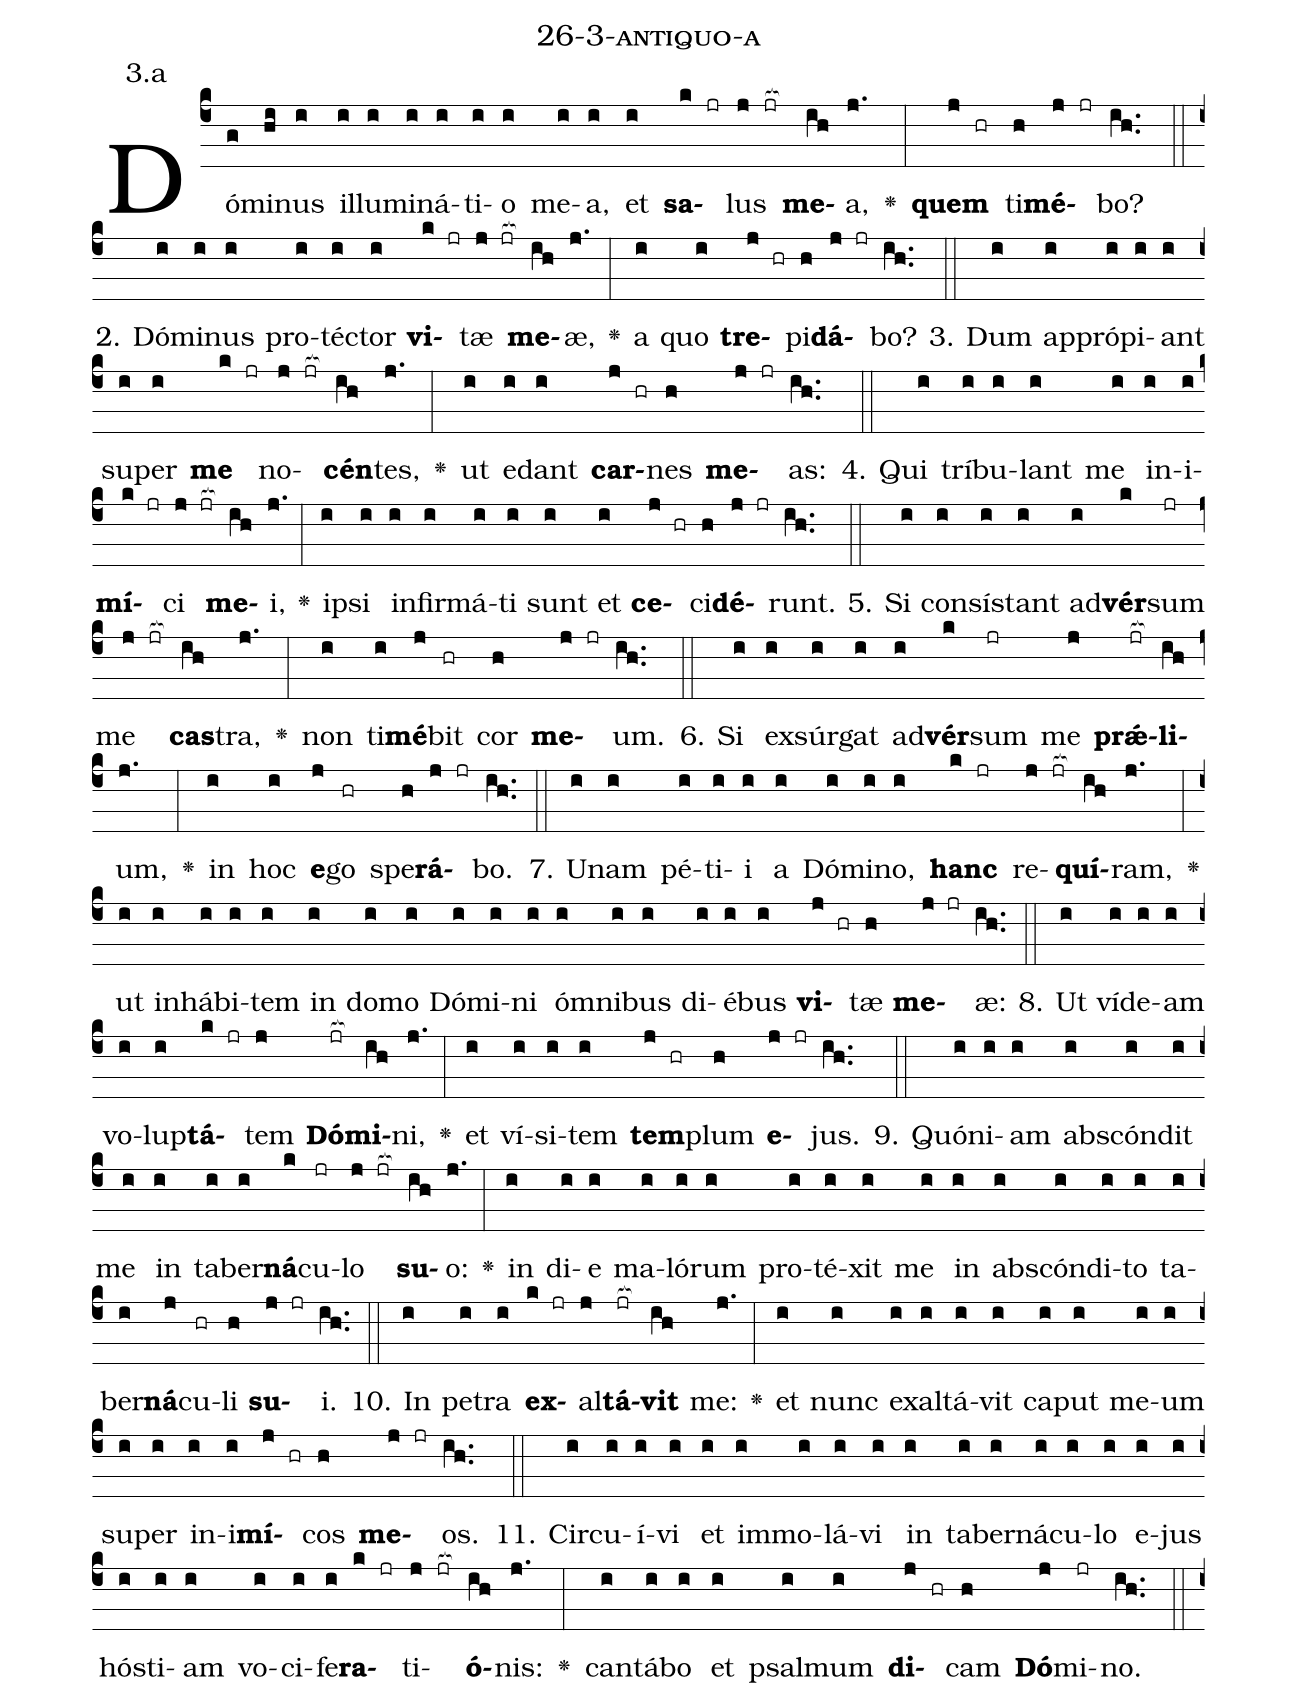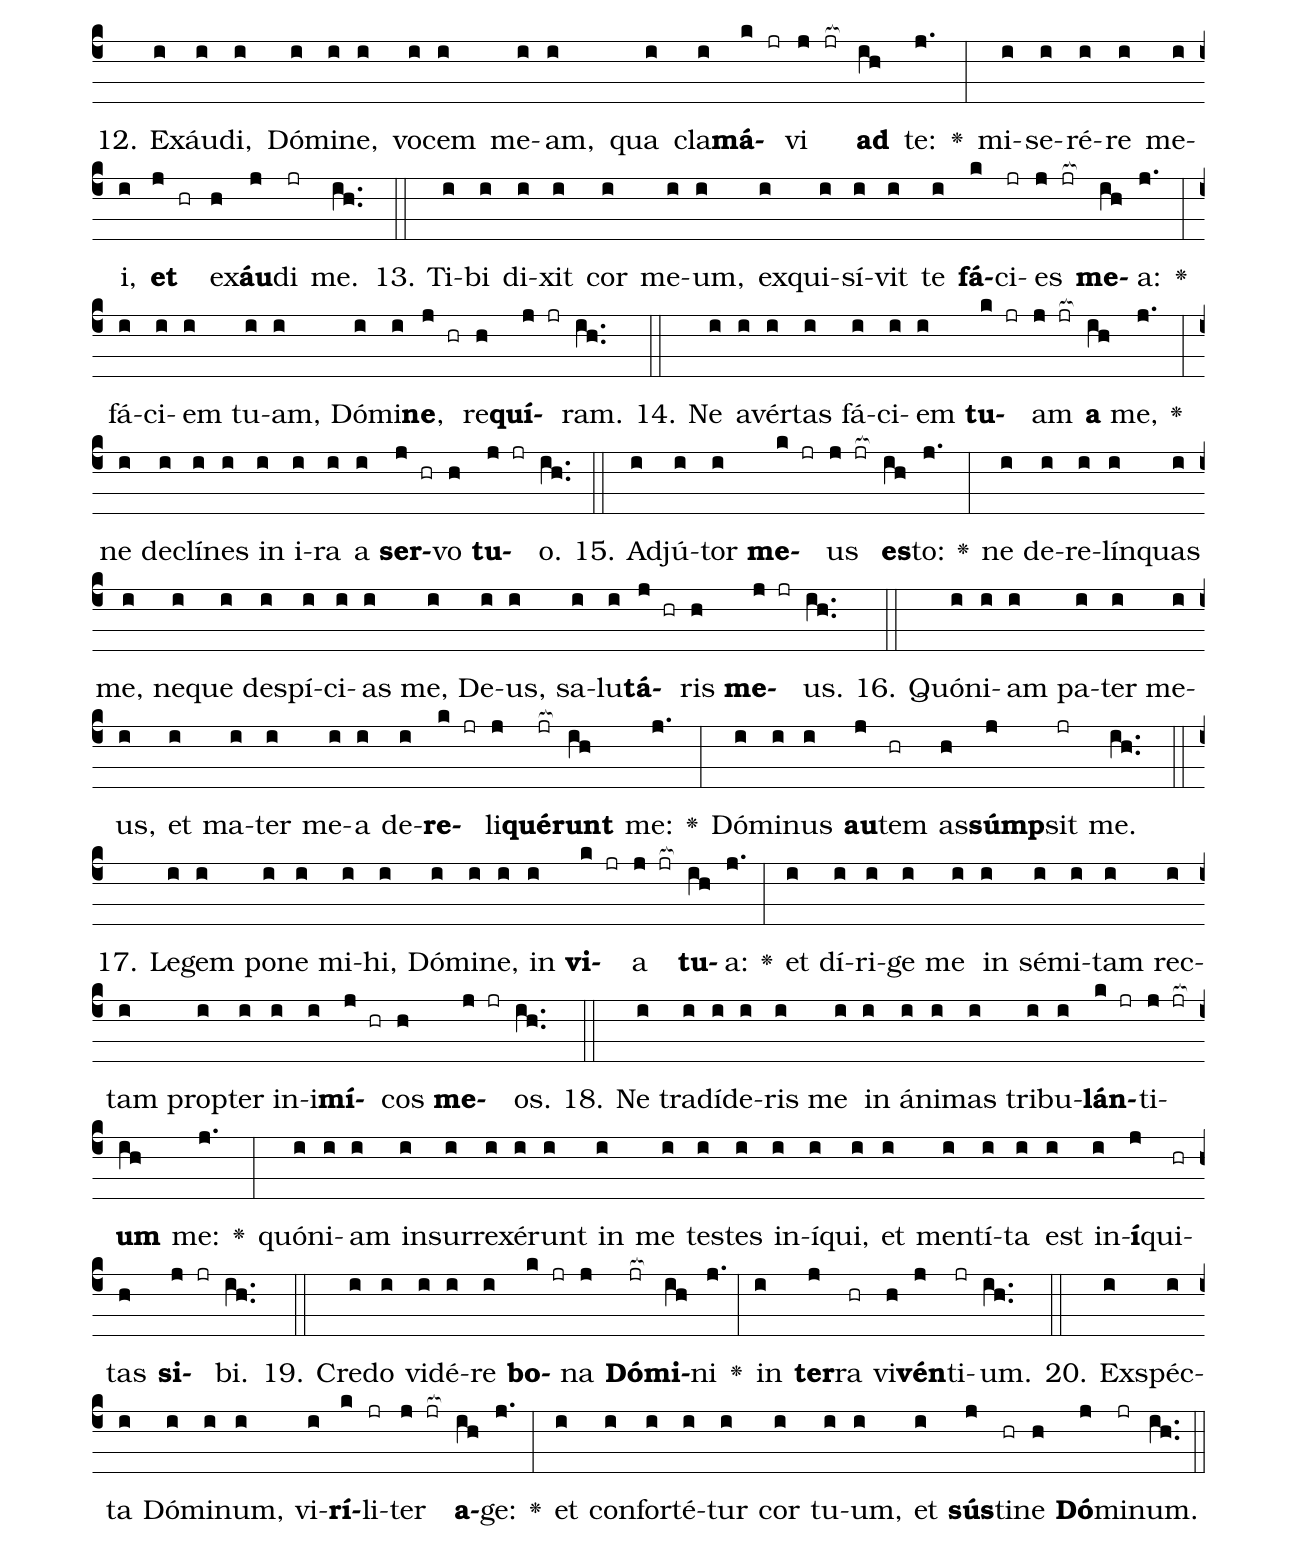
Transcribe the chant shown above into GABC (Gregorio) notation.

name: 26-3-antiquo-a;
annotation: 3.a;
%%
(c4)Dó(g)mi(hi)nus(i) il(i)lu(i)mi(i)ná(i)ti(i)o(i) me(i)a,(i) et(i) <b>sa</b>(k jr)lus(j jr[ocb:1{]) <b>me</b>(ih[ocb:0}])a,(j.) <v>\greheightstar</v>(:) <b>quem</b>(j hr) ti(h)<b>mé</b>(j jr)bo?(ih..) (::)
2. Dó(i)mi(i)nus(i) pro(i)téc(i)tor(i) <b>vi</b>(k jr)tæ(j jr[ocb:1{]) <b>me</b>(ih[ocb:0}])æ,(j.) <v>\greheightstar</v>(:) a(i) quo(i) <b>tre</b>(j hr)pi(h)<b>dá</b>(j jr)bo?(ih..) (::)
3. Dum(i) ap(i)pró(i)pi(i)ant(i) su(i)per(i) <b>me</b>(k jr) no(j jr[ocb:1{])<b>cén</b>(ih[ocb:0}])tes,(j.) <v>\greheightstar</v>(:) ut(i) e(i)dant(i) <b>car</b>(j hr)nes(h) <b>me</b>(j jr)as:(ih..) (::)
4. Qui(i) trí(i)bu(i)lant(i) me(i) in(i)i(i)<b>mí</b>(k jr)ci(j jr[ocb:1{]) <b>me</b>(ih[ocb:0}])i,(j.) <v>\greheightstar</v>(:) ip(i)si(i) in(i)fir(i)má(i)ti(i) sunt(i) et(i) <b>ce</b>(j hr)ci(h)<b>dé</b>(j jr)runt.(ih..) (::)
5. Si(i) con(i)sís(i)tant(i) ad(i)<b>vér</b>(k)sum(jr) me(j jr[ocb:1{]) <b>cas</b>(ih[ocb:0}])tra,(j.) <v>\greheightstar</v>(:) non(i) ti(i)<b>mé</b>(j)bit(hr) cor(h) <b>me</b>(j jr)um.(ih..) (::)
6. Si(i) ex(i)súr(i)gat(i) ad(i)<b>vér</b>(k)sum(jr) me(j) <b>prǽ</b>(jr[ocb:1{])<b>li</b>(ih[ocb:0}])um,(j.) <v>\greheightstar</v>(:) in(i) hoc(i) <b>e</b>(j)go(hr) spe(h)<b>rá</b>(j jr)bo.(ih..) (::)
7. U(i)nam(i) pé(i)ti(i)i(i) a(i) Dó(i)mi(i)no,(i) <b>hanc</b>(k jr) re(j jr[ocb:1{])<b>quí</b>(ih[ocb:0}])ram,(j.) <v>\greheightstar</v>(:) ut(i) in(i)há(i)bi(i)tem(i) in(i) do(i)mo(i) Dó(i)mi(i)ni(i) óm(i)ni(i)bus(i) di(i)é(i)bus(i) <b>vi</b>(j hr)tæ(h) <b>me</b>(j jr)æ:(ih..) (::)
8. Ut(i) ví(i)de(i)am(i) vo(i)lup(i)<b>tá</b>(k jr)tem(j) <b>Dó</b>(jr[ocb:1{])<b>mi</b>(ih[ocb:0}])ni,(j.) <v>\greheightstar</v>(:) et(i) ví(i)si(i)tem(i) <b>tem</b>(j hr)plum(h) <b>e</b>(j jr)jus.(ih..) (::)
9. Quón(i)i(i)am(i) abs(i)cón(i)dit(i) me(i) in(i) ta(i)ber(i)<b>ná</b>(k)cu(jr)lo(j jr[ocb:1{]) <b>su</b>(ih[ocb:0}])o:(j.) <v>\greheightstar</v>(:) in(i) di(i)e(i) ma(i)ló(i)rum(i) pro(i)té(i)xit(i) me(i) in(i) abs(i)cón(i)di(i)to(i) ta(i)ber(i)<b>ná</b>(j)cu(hr)li(h) <b>su</b>(j jr)i.(ih..) (::)
10. In(i) pe(i)tra(i) <b>ex</b>(k jr)al(j)<b>tá</b>(jr[ocb:1{])<b>vit</b>(ih[ocb:0}]) me:(j.) <v>\greheightstar</v>(:) et(i) nunc(i) ex(i)al(i)tá(i)vit(i) ca(i)put(i) me(i)um(i) su(i)per(i) in(i)i(i)<b>mí</b>(j hr)cos(h) <b>me</b>(j jr)os.(ih..) (::)
11. Cir(i)cu(i)í(i)vi(i) et(i) im(i)mo(i)lá(i)vi(i) in(i) ta(i)ber(i)ná(i)cu(i)lo(i) e(i)jus(i) hós(i)ti(i)am(i) vo(i)ci(i)fe(i)<b>ra</b>(k jr)ti(j jr[ocb:1{])<b>ó</b>(ih[ocb:0}])nis:(j.) <v>\greheightstar</v>(:) can(i)tá(i)bo(i) et(i) psal(i)mum(i) <b>di</b>(j hr)cam(h) <b>Dó</b>(j)mi(jr)no.(ih..) (::)
12. Ex(i)áu(i)di,(i) Dó(i)mi(i)ne,(i) vo(i)cem(i) me(i)am,(i) qua(i) cla(i)<b>má</b>(k jr)vi(j jr[ocb:1{]) <b>ad</b>(ih[ocb:0}]) te:(j.) <v>\greheightstar</v>(:) mi(i)se(i)ré(i)re(i) me(i)i,(i) <b>et</b>(j hr) ex(h)<b>áu</b>(j)di(jr) me.(ih..) (::)
13. Ti(i)bi(i) di(i)xit(i) cor(i) me(i)um,(i) ex(i)qui(i)sí(i)vit(i) te(i) <b>fá</b>(k)ci(jr)es(j jr[ocb:1{]) <b>me</b>(ih[ocb:0}])a:(j.) <v>\greheightstar</v>(:) fá(i)ci(i)em(i) tu(i)am,(i) Dó(i)mi(i)<b>ne</b>,(j hr) re(h)<b>quí</b>(j jr)ram.(ih..) (::)
14. Ne(i) a(i)vér(i)tas(i) fá(i)ci(i)em(i) <b>tu</b>(k jr)am(j jr[ocb:1{]) <b>a</b>(ih[ocb:0}]) me,(j.) <v>\greheightstar</v>(:) ne(i) de(i)clí(i)nes(i) in(i) i(i)ra(i) a(i) <b>ser</b>(j hr)vo(h) <b>tu</b>(j jr)o.(ih..) (::)
15. Ad(i)jú(i)tor(i) <b>me</b>(k jr)us(j jr[ocb:1{]) <b>es</b>(ih[ocb:0}])to:(j.) <v>\greheightstar</v>(:) ne(i) de(i)re(i)lín(i)quas(i) me,(i) ne(i)que(i) de(i)spí(i)ci(i)as(i) me,(i) De(i)us,(i) sa(i)lu(i)<b>tá</b>(j hr)ris(h) <b>me</b>(j jr)us.(ih..) (::)
16. Quón(i)i(i)am(i) pa(i)ter(i) me(i)us,(i) et(i) ma(i)ter(i) me(i)a(i) de(i)<b>re</b>(k jr)li(j)<b>qué</b>(jr[ocb:1{])<b>runt</b>(ih[ocb:0}]) me:(j.) <v>\greheightstar</v>(:) Dó(i)mi(i)nus(i) <b>au</b>(j)tem(hr) as(h)<b>súmp</b>(j)sit(jr) me.(ih..) (::)
17. Le(i)gem(i) po(i)ne(i) mi(i)hi,(i) Dó(i)mi(i)ne,(i) in(i) <b>vi</b>(k jr)a(j jr[ocb:1{]) <b>tu</b>(ih[ocb:0}])a:(j.) <v>\greheightstar</v>(:) et(i) dí(i)ri(i)ge(i) me(i) in(i) sé(i)mi(i)tam(i) rec(i)tam(i) prop(i)ter(i) in(i)i(i)<b>mí</b>(j hr)cos(h) <b>me</b>(j jr)os.(ih..) (::)
18. Ne(i) tra(i)dí(i)de(i)ris(i) me(i) in(i) á(i)ni(i)mas(i) tri(i)bu(i)<b>lán</b>(k jr)ti(j jr[ocb:1{])<b>um</b>(ih[ocb:0}]) me:(j.) <v>\greheightstar</v>(:) quón(i)i(i)am(i) in(i)sur(i)re(i)xé(i)runt(i) in(i) me(i) tes(i)tes(i) in(i)í(i)qui,(i) et(i) men(i)tí(i)ta(i) est(i) in(i)<b>í</b>(j)qui(hr)tas(h) <b>si</b>(j jr)bi.(ih..) (::)
19. Cre(i)do(i) vi(i)dé(i)re(i) <b>bo</b>(k jr)na(j) <b>Dó</b>(jr[ocb:1{])<b>mi</b>(ih[ocb:0}])ni(j.) <v>\greheightstar</v>(:) in(i) <b>ter</b>(j)ra(hr) vi(h)<b>vén</b>(j)ti(jr)um.(ih..) (::)
20. Ex(i)spéc(i)ta(i) Dó(i)mi(i)num,(i) vi(i)<b>rí</b>(k)li(jr)ter(j jr[ocb:1{]) <b>a</b>(ih[ocb:0}])ge:(j.) <v>\greheightstar</v>(:) et(i) con(i)for(i)té(i)tur(i) cor(i) tu(i)um,(i) et(i) <b>sús</b>(j)ti(hr)ne(h) <b>Dó</b>(j)mi(jr)num.(ih..) (::)
